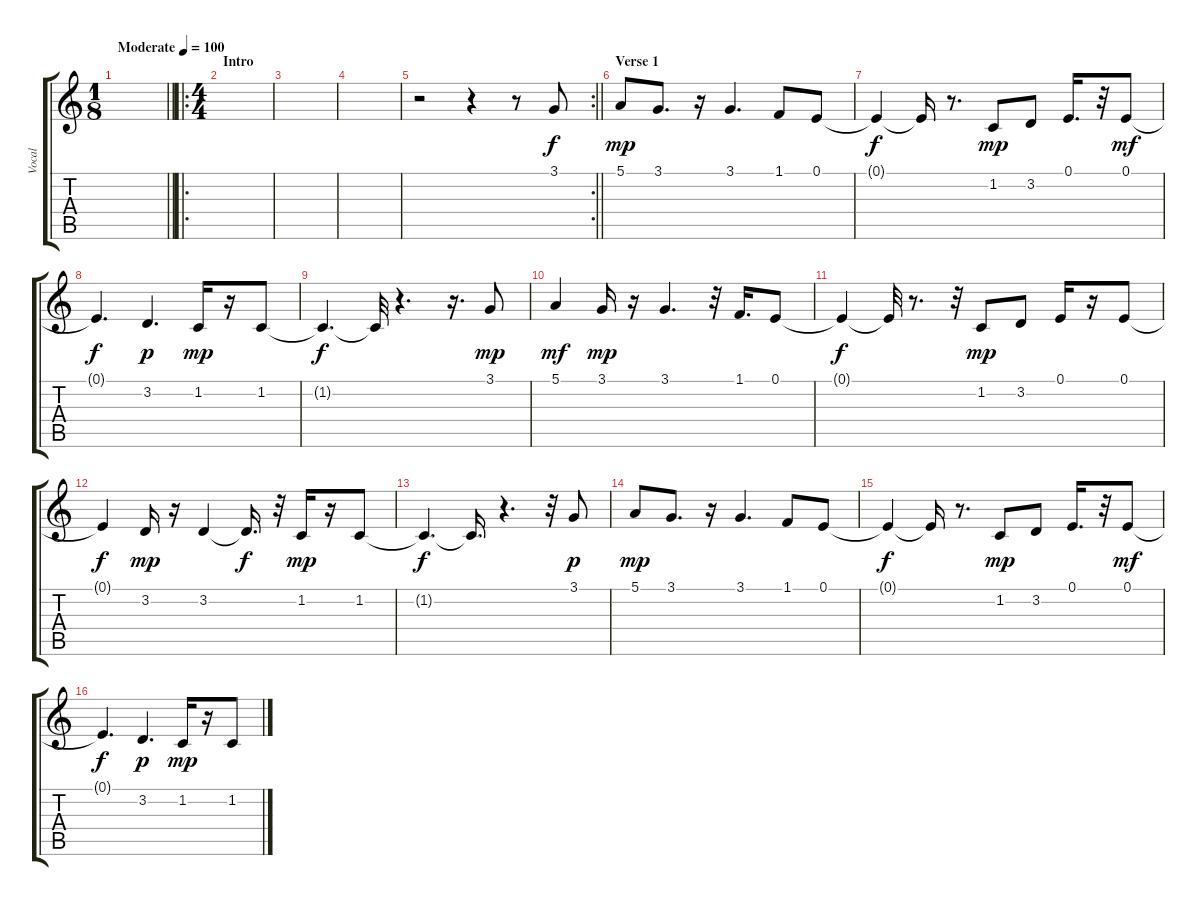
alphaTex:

\track ("Vocal" "Vocal") {instrument lead1square}
\staff {score tabs}
\tuning (E4 B3 G3 D3 A2 E2) {hide}
\ts (1 8)
\tempo (100 "Moderate")
\clef g2
\barLineRight lightlight
\ks c
|
\ro
\ts (4 4)
\section ("" "Intro")
|
|
|
\rc 2
\barLineRight lightlight
r.2 r.4 r.8 3.1.8 |
\section ("" "Verse 1")
5.1.8{dy mp} 3.1.8{d} r.16 3.1.4{d} 1.1.8 0.1.8 |
0.1{t}.4{dy f} 0.1{t}.16 r.8{d} 1.2.8{dy mp} 3.2.8 0.1.16{d} r.32 0.1.8{dy mf} |
0.1{t}.4{d dy f} 3.2.4{d dy p} 1.2.16{dy mp} r.16 1.2.8 |
1.2{t}.4{d dy f} 1.2{t}.32 r.4{d} r.16{d} 3.1.8{dy mp} |
5.1.4{dy mf} 3.1.16{dy mp} r.16 3.1.4{d} r.32 1.1.16{d} 0.1.8 |
0.1{t}.4{dy f} 0.1{t}.32 r.8{d} r.32 1.2.8{dy mp} 3.2.8 0.1.16 r.16 0.1.8 |
0.1{t}.4{dy f} 3.2.16{dy mp} r.16 3.2.4 3.2{t}.16{d dy f} r.32 1.2.16{dy mp} r.16 1.2.8 |
1.2{t}.4{d dy f} 1.2{t}.16{d} r.4{d} r.32 3.1.8{dy p} |
5.1.8{dy mp} 3.1.8{d} r.16 3.1.4{d} 1.1.8 0.1.8 |
0.1{t}.4{dy f} 0.1{t}.16 r.8{d} 1.2.8{dy mp} 3.2.8 0.1.16{d} r.32 0.1.8{dy mf} |
0.1{t}.4{d dy f} 3.2.4{d dy p} 1.2.16{dy mp} r.16 1.2.8
